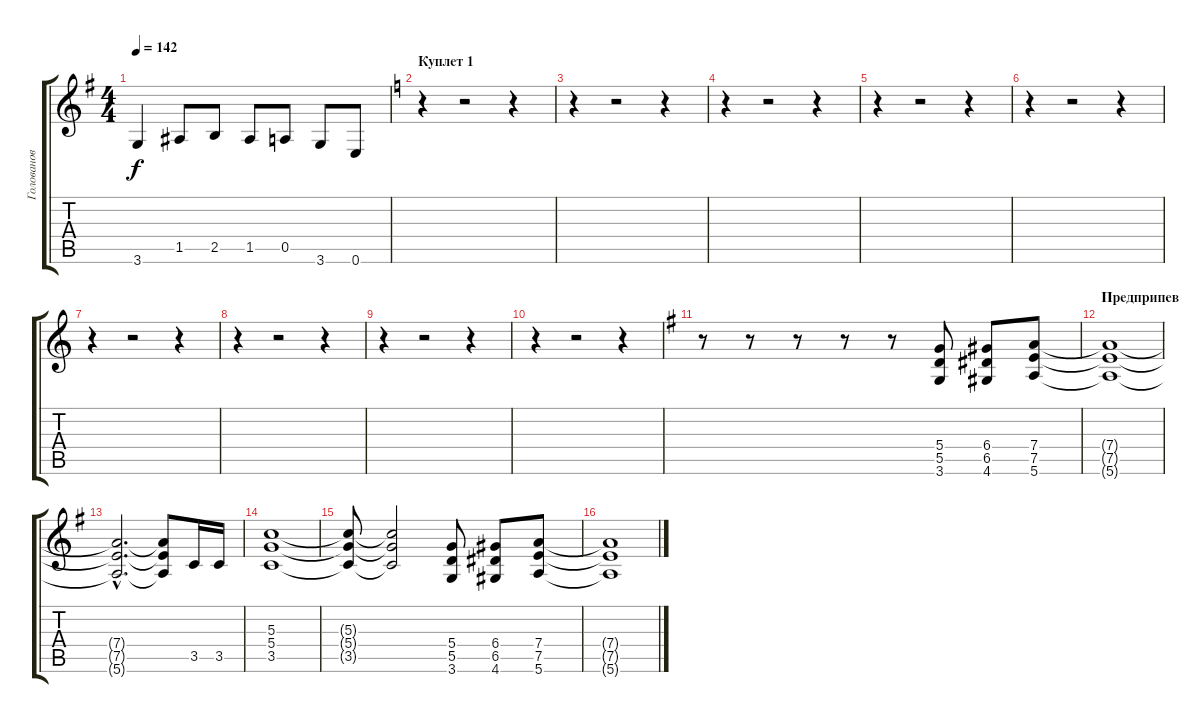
\track ("Голованов" "Голованов") {instrument distortionguitar}
\staff {score tabs}
\tuning (E4 B3 G3 D3 A2 E2) {hide}
\ts (4 4)
\tempo 142
\clef g2
\ks eminor
3.6{t}.4{dy f} 1.5.8 2.5.8 1.5.8 0.5.8 3.6.8 0.6.8 |
\section ("" "Куплет 1")
\ks c
r.4 r.2 r.4 |
r.4 r.2 r.4 |
r.4 r.2 r.4 |
r.4 r.2 r.4 |
\section ("" "")
r.4 r.2 r.4 |
r.4 r.2 r.4 |
r.4 r.2 r.4 |
r.4 r.2 r.4 |
r.4 r.2 r.4 |
\ks eminor
r.8 r.8 r.8 r.8 r.8 (5.4 5.5 3.6).8 (6.4 6.5 4.6).8 (7.4 7.5 5.6).8 |
\section ("" "Предприпев")
(7.4{t} 7.5{t} 5.6{t}).1 |
(7.4{hac t} 7.5{hac t} 5.6{hac t}).2{d} (7.4{t} 7.5{t} 5.6{t}).8 3.5.16 3.5.16 |
(5.3 5.4 3.5).1 |
(5.3{t} 5.4{t} 3.5{t}).8 (5.3{t} 5.4{t} 3.5{t}).2 (5.4 5.5 3.6).8 (6.4 6.5 4.6).8 (7.4 7.5 5.6).8 |
(7.4{t} 7.5{t} 5.6{t}).1
